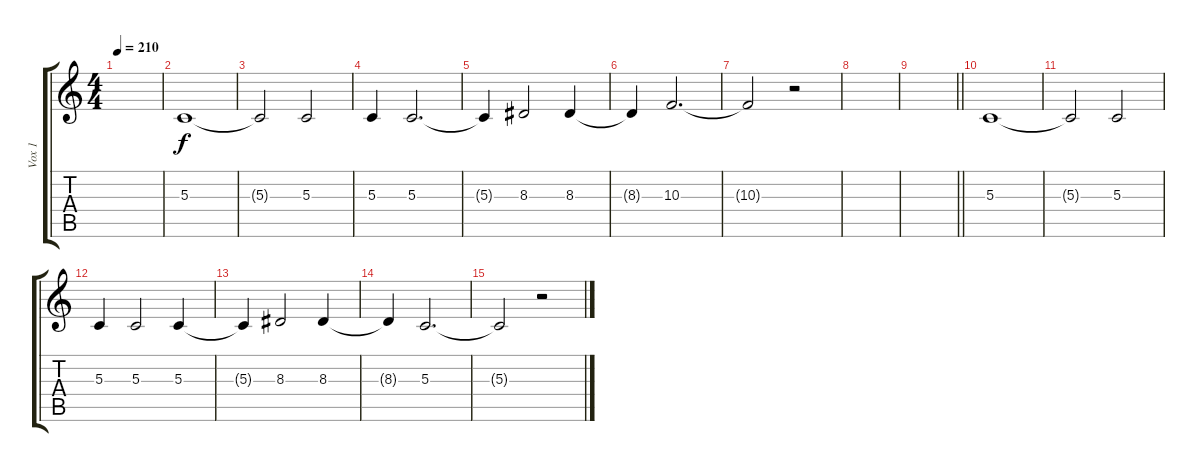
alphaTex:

\track ("Vox 1" "Vox 1") {instrument viola}
\staff {score tabs}
\tuning (E4 B3 G3 D3 A2 E2) {hide}
\ts (4 4)
\tempo 210
\clef g2
\ks c
|
5.3.1 |
5.3{t}.2 5.3.2 |
5.3.4 5.3.2{d} |
5.3{t}.4 8.3.2 8.3.4 |
8.3{t}.4 10.3.2{d} |
10.3{t}.2 r.2 |
|
\barLineRight lightlight
|
\section ("" " ")
5.3.1 |
5.3{t}.2 5.3.2 |
5.3.4 5.3.2 5.3.4 |
5.3{t}.4 8.3.2 8.3.4 |
8.3{t}.4 5.3.2{d} |
5.3{t}.2 r.2
